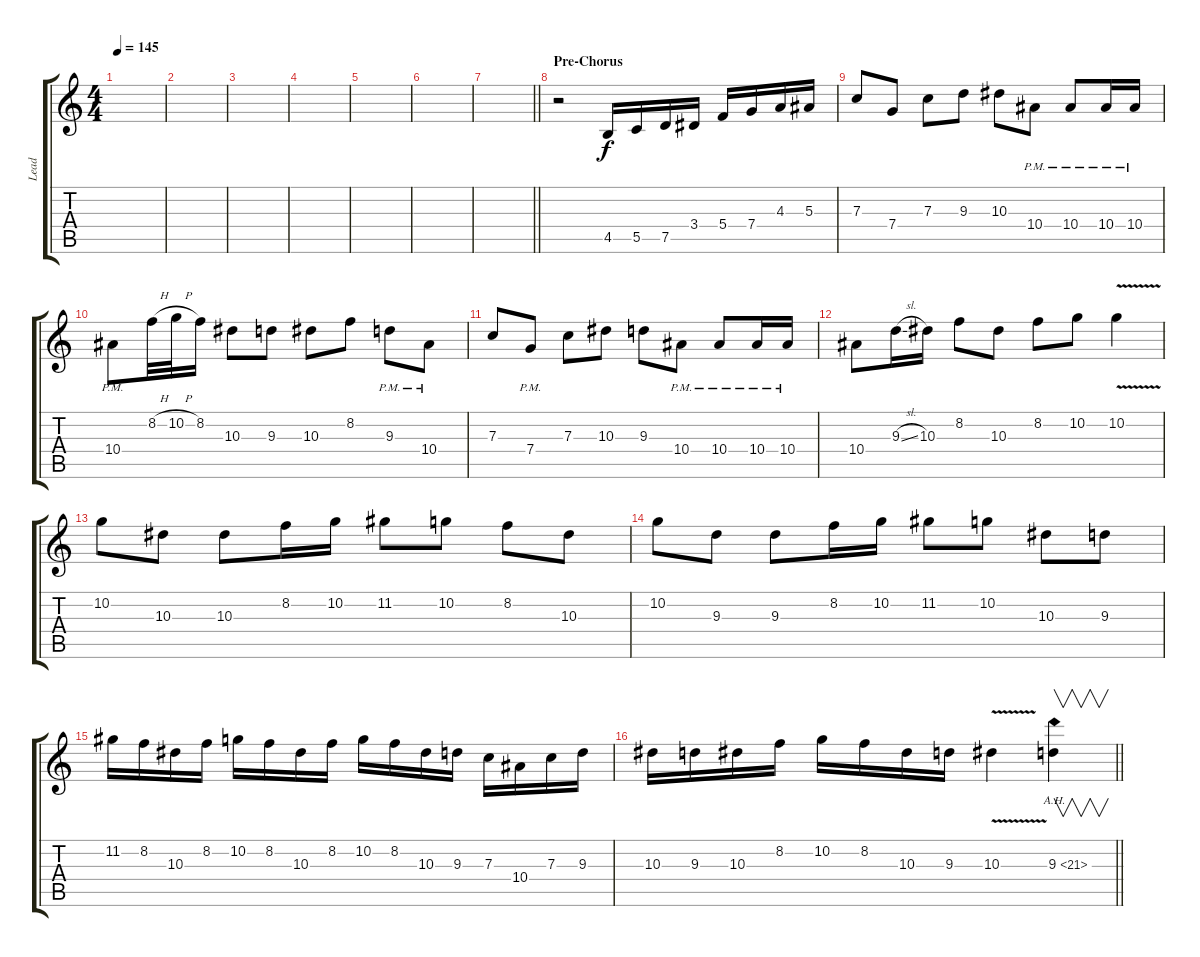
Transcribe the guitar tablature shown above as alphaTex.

\track ("Lead" "Lead") {instrument distortionguitar}
\staff {score tabs}
\tuning (D4 A3 F3 C3 G2 C2) {hide}
\ts (4 4)
\tempo 145
\clef g2
\ks c
|
|
|
|
|
|
\barLineRight lightlight
|
\section ("" "Pre-Chorus")
r.2 4.5.16 5.5.16 7.5.16 3.4.16 5.4.16 7.4.16 4.3.16 5.3.16 |
7.3.8 7.4.8 7.3.8 9.3.8 10.3.8 10.4{pm}.8 10.4{pm}.8 10.4{pm}.16 10.4{pm}.16 |
10.4{pm}.8 8.2{h}.32 10.2{h}.32 8.2.16 10.3.8 9.3.8 10.3.8 8.2.8 9.3{pm}.8 10.4{pm}.8 |
7.3.8 7.4{pm}.8 7.3.8 10.3.8 9.3.8 10.4{pm}.8 10.4{pm}.8 10.4{pm}.16 10.4{pm}.16 |
10.4.8 9.3{sl}.16 10.3.16 8.2.8 10.3.8 8.2.8 10.2.8 10.2{v}.4 |
10.2.8 10.3.8 10.3.8 8.2.16 10.2.16 11.2.8 10.2.8 8.2.8 10.3.8 |
10.2.8 9.3.8 9.3.8 8.2.16 10.2.16 11.2.8 10.2.8 10.3.8 9.3.8 |
11.2.16 8.2.16 10.3.16 8.2.16 10.2.16 8.2.16 10.3.16 8.2.16 10.2.16 8.2.16 10.3.16 9.3.16 7.3.16 10.4.16 7.3.16 9.3.16 |
\barLineRight lightlight
10.3.16 9.3.16 10.3.16 8.2.16 10.2.16 8.2.16 10.3.16 9.3.16 10.3{v}.4 9.3{ah 12}.4{v}
